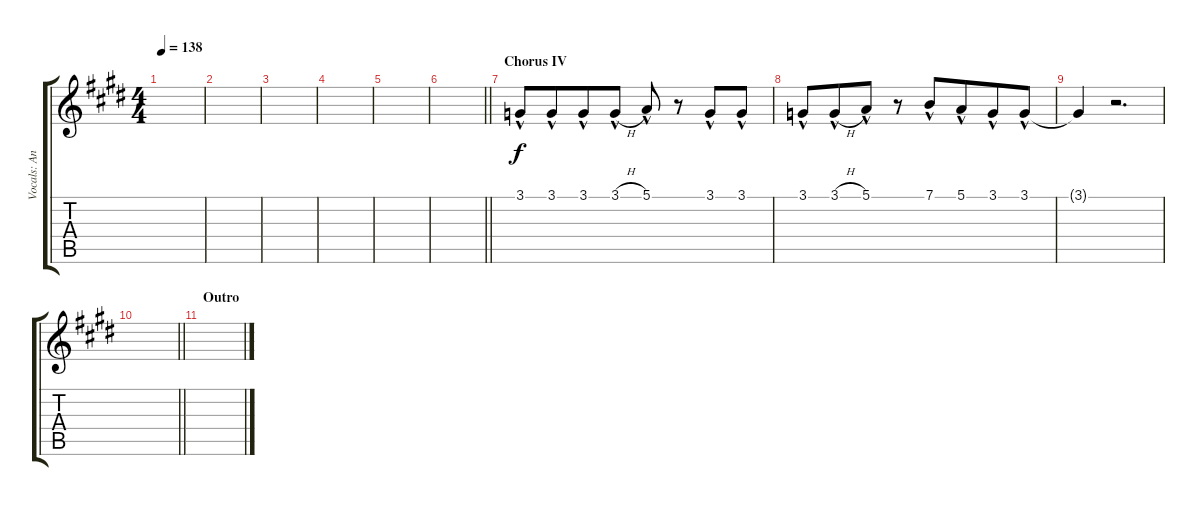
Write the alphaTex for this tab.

\track ("Vocals: Ann" "Vocals: An") {instrument lead2sawtooth}
\staff {score tabs}
\tuning (E4 B3 G3 D3 A2 E2) {hide}
\ts (4 4)
\tempo 138
\clef g2
\ks e
|
|
|
|
|
\barLineRight lightlight
|
\section ("" "Chorus IV")
3.1{hac}.8 3.1{hac}.8{beam merge} 3.1{hac}.8 3.1{h hac}.8{beam split} 5.1{hac}.8 r.8 3.1{hac}.8 3.1{hac}.8 |
3.1{hac}.8 3.1{h hac}.8{beam merge} 5.1{hac}.8 r.8 7.1{hac}.8 5.1{hac}.8{beam merge} 3.1{hac}.8 3.1{hac}.8 |
3.1{t}.4 r.2{d} |
\barLineRight lightlight
|
\section ("" "Outro")
